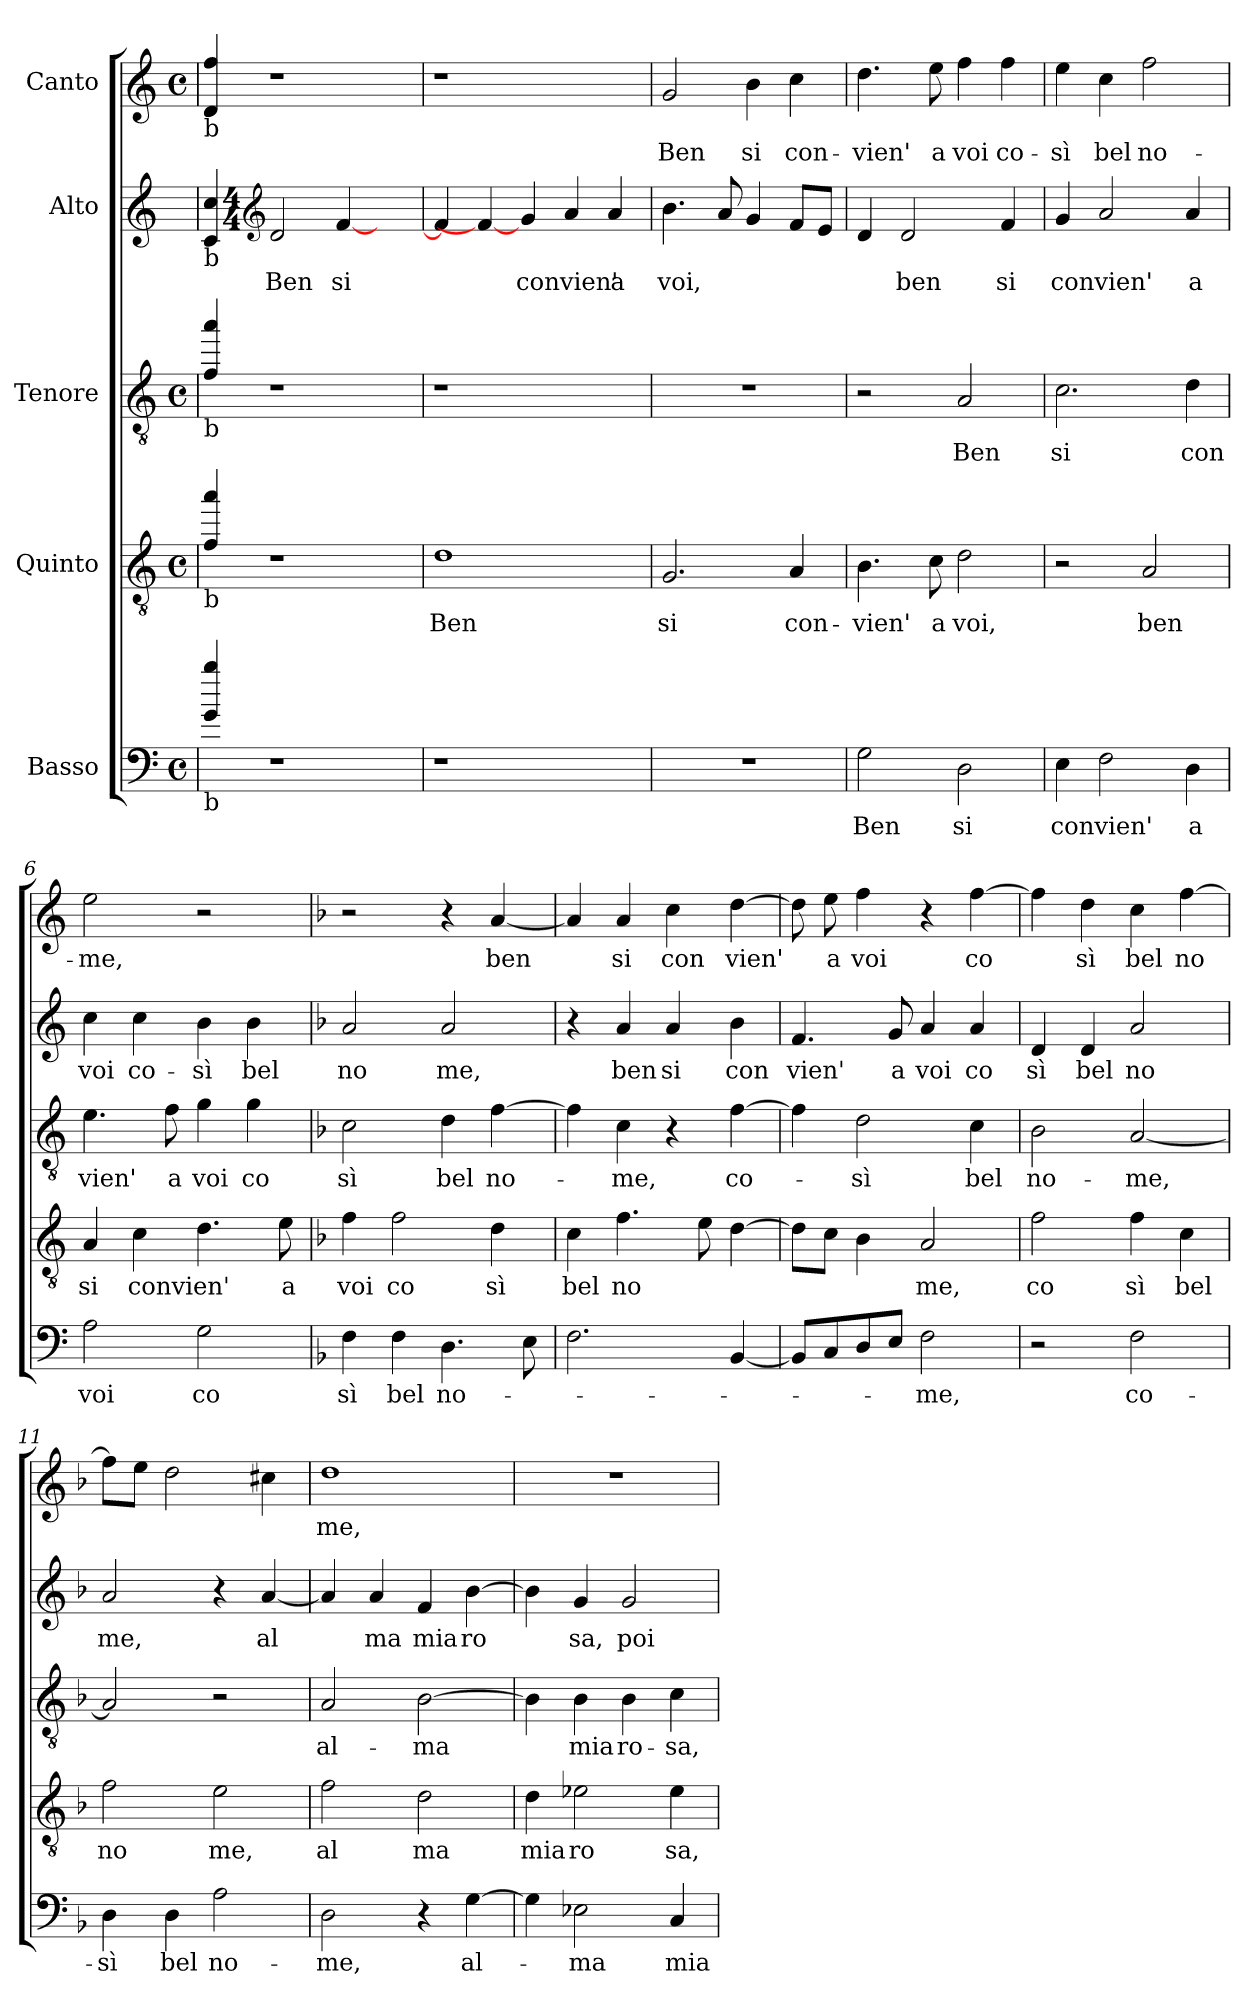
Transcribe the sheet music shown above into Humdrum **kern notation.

**kern	**text	**kern	**text	**kern	**text	**kern	**text	**kern	**text
*part5	*part5	*part4	*part4	*part3	*part3	*part2	*part2	*part1	*part1
*staff5	*staff5	*staff4	*staff4	*staff3	*staff3	*staff2	*staff2	*staff1	*staff1
*I"Basso	*	*I"Quinto	*	*I"Tenore	*	*I"Alto	*	*I"Canto	*
!!LO:PB:g=z
*stria5	*	*stria5	*	*stria5	*	*stria5	*	*stria5	*
*clefF4	*	*clefGv2	*	*clefGv2	*	*	*	*clefG2	*
*M4/4	*	*M4/4	*	*M4/4	*	*	*	*M4/4	*
*met(c)	*	*met(c)	*	*met(c)	*	*	*	*met(c)	*
=1	=1!	=1	=1!	=1	=1!	=1	=1!	=1!	=1!
!	!	!	!	!	!	!	!	!LO:TX:b:t=b	!
!	!	!	!	!	!	!LO:TX:b:t=b	!	!	!
!	!	!	!	!LO:TX:b:t=b	!	!	!	!	!
!	!	!LO:TX:b:t=b	!	!	!	!	!	!	!
!LO:TX:b:t=b	!	!	!	!	!	!	!	!	!
4bb/ 4g/	.	4aa/ 4f/	.	4aa/ 4f/	.	4c/ 4cc/	.	4ff/ 4d/	.
*	*	*	*	*	*	*clefG2	*	*	*
*	*	*	*	*	*	*M4/4	*	*	*
*	*	*	*	*	*	*met(c)	*	*	*
!LO:N:vis=1	!	!LO:N:vis=1	!	!LO:N:vis=1	!	!	!LO:LY:b:cj	!LO:N:vis=1	!
1r	.	1r	.	1r	.	2d/	Ben	1r	.
!	!	!	!	!	!	!	!LO:LY:b:cj	!	!
.	.	.	.	.	.	[<4f/	si	.	.
.	.	.	.	.	.	4ryy	.	.	.
=2	=2	=2	=2	=2	=2	=2	=2	=2	=2
!	!	!	!LO:LY:b:cj	!	!	!	!	!	!
1r	.	1d	Ben	1r	.	4f/]	.	1r	.
.	.	.	.	.	.	4f/_	.	.	.
!	!	!	!	!	!	!	!LO:LY:b	!	!
.	.	.	.	.	.	4g/	convien'	.	.
.	.	.	.	.	.	4a/	.	.	.
!	!	!	!	!	!	!	!LO:LY:b:cj	!	!
4ryy	.	4ryy	.	4ryy	.	4a/	a	4ryy	.
=3	=3	=3	=3	=3	=3	=3	=3	=3	=3
!	!	!	!LO:LY:b:cj	!	!	!	!LO:LY:b	!	!LO:LY:b:cj
1r	.	2.G/	si	1r	.	4.b\	voi,	2g/	Ben
.	.	.	.	.	.	8a/	.	.	.
!	!	!	!	!	!	!	!	!	!LO:LY:b:cj
.	.	.	.	.	.	4g/	.	4b\	si
!	!	!	!LO:LY:b:cj	!	!	!	!	!	!LO:LY:b:cj
.	.	4A/	con-	.	.	8f/L	.	4cc\	con-
.	.	.	.	.	.	8e/J	.	.	.
=4	=4	=4	=4	=4	=4	=4	=4	=4	=4
!	!LO:LY:b:cj	!	!LO:LY:b:cj	!	!	!	!	!	!LO:LY:b:cj
2G\	Ben	4.B\	-vien'	2r	.	4d/	.	4.dd\	-vien'
!	!	!	!	!	!	!	!LO:LY:b:cj	!	!
.	.	.	.	.	.	2d/	ben	.	.
!	!	!	!LO:LY:b:cj	!	!	!	!	!	!LO:LY:b:cj
.	.	8c\	a	.	.	.	.	8ee\	a
!	!LO:LY:b:cj	!	!LO:LY:b:cj	!	!LO:LY:b:cj	!	!	!	!LO:LY:b:cj
2D\	si	2d\	voi,	2A/	Ben	.	.	4ff\	voi
!	!	!	!	!	!	!	!LO:LY:b:cj	!	!LO:LY:b:cj
.	.	.	.	.	.	4f/	si	4ff\	co-
=5	=5	=5	=5	=5	=5	=5	=5	=5	=5
!	!LO:LY:b	!	!	!	!LO:LY:b:cj	!	!LO:LY:b	!	!LO:LY:b:cj
4E\	convien'	2r	.	2.c\	si	4g/	convien'	4ee\	-sì
!	!	!	!	!	!	!	!	!	!LO:LY:b:cj
2F\	.	.	.	.	.	2a/	.	4cc\	bel
!	!	!	!LO:LY:b:cj	!	!	!	!	!	!LO:LY:b:cj
.	.	2A/	ben	.	.	.	.	2ff\	no-
!	!LO:LY:b:cj	!	!	!	!LO:LY:b:cj	!	!LO:LY:b:cj	!	!
4D\	a	.	.	4d\	con	4a/	a	.	.
=6	=6	=6	=6	=6	=6	=6	=6	=6	=6
!	!LO:LY:b:cj	!	!LO:LY:b:cj	!	!LO:LY:b:cj	!	!LO:LY:b:cj	!	!LO:LY:b:cj
2A\	voi	4A/	si	4.e\	vien'	4cc\	voi	2ee\	-me,
!	!	!	!LO:LY:b	!	!	!	!LO:LY:b:cj	!	!
.	.	4c\	convien'	.	.	4cc\	co-	.	.
!	!	!	!	!	!LO:LY:b:cj	!	!	!	!
.	.	.	.	8f\	a	.	.	.	.
!	!LO:LY:b:cj	!	!	!	!LO:LY:b:cj	!	!LO:LY:b:cj	!	!
2G\	co	4.d\	.	4g\	voi	4b\	-sì	2r	.
!	!	!	!	!	!LO:LY:b:cj	!	!LO:LY:b:cj	!	!
.	.	.	.	4g\	co	4b\	bel	.	.
!	!	!	!LO:LY:b:cj	!	!	!	!	!	!
.	.	8e\	a	.	.	.	.	.	.
!!LO:LB:g=z
=7	=7	=7	=7	=7	=7	=7	=7	=7	=7
*k[b-]	*	*k[b-]	*	*k[b-]	*	*k[b-]	*	*k[b-]	*
*F:	*	*F:	*	*F:	*	*F:	*	*F:	*
!	!LO:LY:b:cj	!	!LO:LY:b:cj	!	!LO:LY:b:cj	!	!LO:LY:b:cj	!	!
4F\	sì	4f\	voi	2c\	sì	2a/	no	2r	.
!	!LO:LY:b:cj	!	!LO:LY:b:cj	!	!	!	!	!	!
4F\	bel	2f\	co	.	.	.	.	.	.
!	!LO:LY:b:cj	!	!	!	!LO:LY:b:cj	!	!LO:LY:b:cj	!	!
4.D\	no-	.	.	4d\	bel	2a/	me,	4r	.
!	!	!	!LO:LY:b:cj	!	!LO:LY:b:cj	!	!	!	!LO:LY:b
.	.	4d\	sì	[>4f\	no-	.	.	[<4a/	ben
8E\	.	.	.	.	.	.	.	.	.
=8	=8	=8	=8	=8	=8	=8	=8	=8	=8
!	!	!	!LO:LY:b:cj	!	!	!	!	!	!
2.F\	.	4c\	bel	4f\]	.	4r	.	4a/]	.
!	!	!	!LO:LY:b:cj	!	!LO:LY:b:cj	!	!LO:LY:b:cj	!	!LO:LY:b:cj
.	.	4.f\	no	4c\	-me,	4a/	ben	4a/	si
!	!	!	!	!	!	!	!LO:LY:b:cj	!	!LO:LY:b:cj
.	.	.	.	4r	.	4a/	si	4cc\	con
.	.	8e\	.	.	.	.	.	.	.
!	!	!	!	!	!LO:LY:b:cj	!	!LO:LY:b:cj	!	!LO:LY:b
[<4BB-/	.	[>4d\	.	[>4f\	co-	4b-\	con	[>4dd\	vien'
=9	=9	=9	=9	=9	=9	=9	=9	=9	=9
!	!	!	!	!	!	!	!LO:LY:b:cj	!	!
8BB-/L]	.	8d\L]	.	4f\]	.	4.f/	vien'	8dd\]	.
!	!	!	!	!	!	!	!	!	!LO:LY:b:cj
8C/	.	8c\J	.	.	.	.	.	8ee\	a
!	!	!	!	!	!LO:LY:b:cj	!	!	!	!LO:LY:b:cj
8D/	.	4B-\	.	2d\	-sì	.	.	4ff\	voi
!	!	!	!	!	!	!	!LO:LY:b:cj	!	!
8E/J	.	.	.	.	.	8g/	a	.	.
!	!LO:LY:b:cj	!	!LO:LY:b:cj	!	!	!	!LO:LY:b:cj	!	!
2F\	-me,	2A/	me,	.	.	4a/	voi	4r	.
!	!	!	!	!	!LO:LY:b:cj	!	!LO:LY:b:cj	!	!LO:LY:b:cj
.	.	.	.	4c\	bel	4a/	co	[>4ff\	co
=10	=10	=10	=10	=10	=10	=10	=10	=10	=10
!	!	!	!LO:LY:b:cj	!	!LO:LY:b:cj	!	!LO:LY:b:cj	!	!
2r	.	2f\	co	2B-\	no-	4d/	sì	4ff\]	.
!	!	!	!	!	!	!	!LO:LY:b:cj	!	!LO:LY:b:cj
.	.	.	.	.	.	4d/	bel	4dd\	sì
!	!LO:LY:b:cj	!	!LO:LY:b:cj	!	!LO:LY:b	!	!LO:LY:b:cj	!	!LO:LY:b:cj
2F\	co-	4f\	sì	[<2A/	-me,	2a/	no	4cc\	bel
!	!	!	!LO:LY:b:cj	!	!	!	!	!	!LO:LY:b:cj
.	.	4c\	bel	.	.	.	.	[>4ff\	no
=11	=11	=11	=11	=11	=11	=11	=11	=11	=11
!	!LO:LY:b:cj	!	!LO:LY:b:cj	!	!	!	!LO:LY:b:cj	!	!
4D\	-sì	2f\	no	2A/]	.	2a/	me,	8ff\L]	.
.	.	.	.	.	.	.	.	8ee\J	.
!	!LO:LY:b:cj	!	!	!	!	!	!	!	!
4D\	bel	.	.	.	.	.	.	2dd\	.
!	!LO:LY:b:cj	!	!LO:LY:b:cj	!	!	!	!	!	!
2A\	no-	2e\	me,	2r	.	4r	.	.	.
!	!	!	!	!	!	!	!LO:LY:b:cj	!	!
.	.	.	.	.	.	[<4a/	al	4cc#\	.
=12	=12	=12	=12	=12	=12	=12	=12	=12	=12
!	!LO:LY:b:cj	!	!LO:LY:b:cj	!	!LO:LY:b:cj	!	!	!	!LO:LY:b:cj
2D\	-me,	2f\	al	2A/	al-	4a/]	.	1dd	me,
!	!	!	!	!	!	!	!LO:LY:b:cj	!	!
.	.	.	.	.	.	4a/	ma	.	.
!	!	!	!LO:LY:b:cj	!	!LO:LY:b	!	!LO:LY:b:cj	!	!
4r	.	2d\	ma	[>2B-\	-ma	4f/	mia	.	.
!	!LO:LY:b:cj	!	!	!	!	!	!LO:LY:b:cj	!	!
[>4G\	al-	.	.	.	.	[>4b-\	ro	.	.
=13	=13	=13	=13	=13	=13	=13	=13	=13	=13
!	!	!	!LO:LY:b:cj	!	!	!	!	!	!
4G\]	.	4d\	mia	4B-\]	.	4b-\]	.	1r	.
!	!LO:LY:b:cj	!	!LO:LY:b:cj	!	!LO:LY:b:cj	!	!LO:LY:b:cj	!	!
2E-X\	-ma	2e-X\	ro	4B-\	mia	4g/	sa,	.	.
!	!	!	!	!	!LO:LY:b:cj	!	!LO:LY:b:cj	!	!
.	.	.	.	4B-\	ro-	2g/	poi	.	.
!	!LO:LY:b:cj	!	!LO:LY:b:cj	!	!LO:LY:b:cj	!	!	!	!
4C/	mia	4e-\	sa,	4c\	-sa,	.	.	.	.
=	=	=	=	=	=	=	=	=	=
*-	*-	*-	*-	*-	*-	*-	*-	*-	*-
